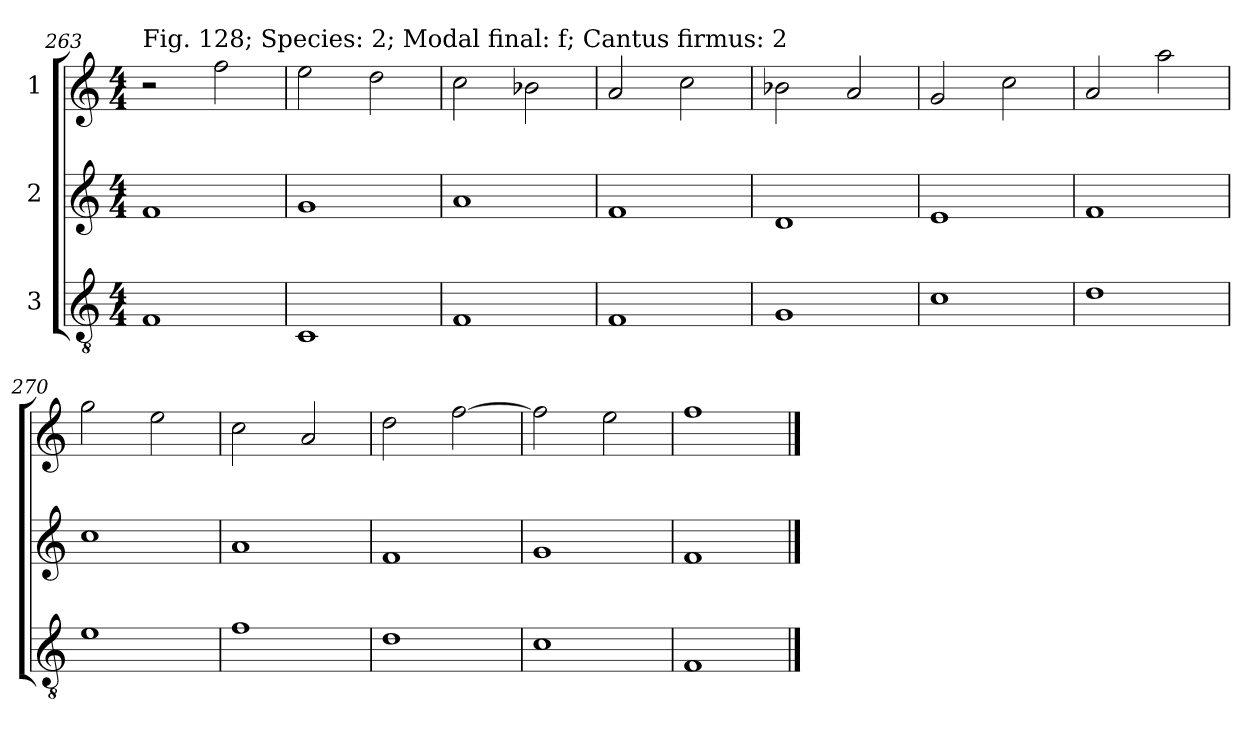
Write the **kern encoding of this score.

**kern	**kern	**kern
*part3	*part2	*part1
*staff3	*staff2	*staff1
*I"3	*I"2	*I"1
*clefGv2	*clefG2	*clefG2
*k[]	*k[]	*k[]
*M4/4	*M4/4	*M4/4
=263	=263	=263
!	!	!LO:TX:a:t=Fig. 128; Species&colon; 2; Modal final&colon; f; Cantus firmus&colon; 2
1F	1f	2r
.	.	2ff\
=264	=264	=264
1C	1g	2ee\
.	.	2dd\
=265	=265	=265
1F	1a	2cc\
.	.	2b-X\
=266	=266	=266
1F	1f	2a/
.	.	2cc\
=267	=267	=267
1G	1d	2b-X\
.	.	2a/
=268	=268	=268
1c	1e	2g/
.	.	2cc\
=269	=269	=269
1d	1f	2a/
.	.	2aa\
=270	=270	=270
1e	1cc	2gg\
.	.	2ee\
=271	=271	=271
1f	1a	2cc\
.	.	2a/
=272	=272	=272
1d	1f	2dd\
.	.	[2ff\
=273	=273	=273
1c	1g	2ff\]
.	.	2ee\
=274	=274	=274
1F	1f	1ff
==	==	==
*-	*-	*-
